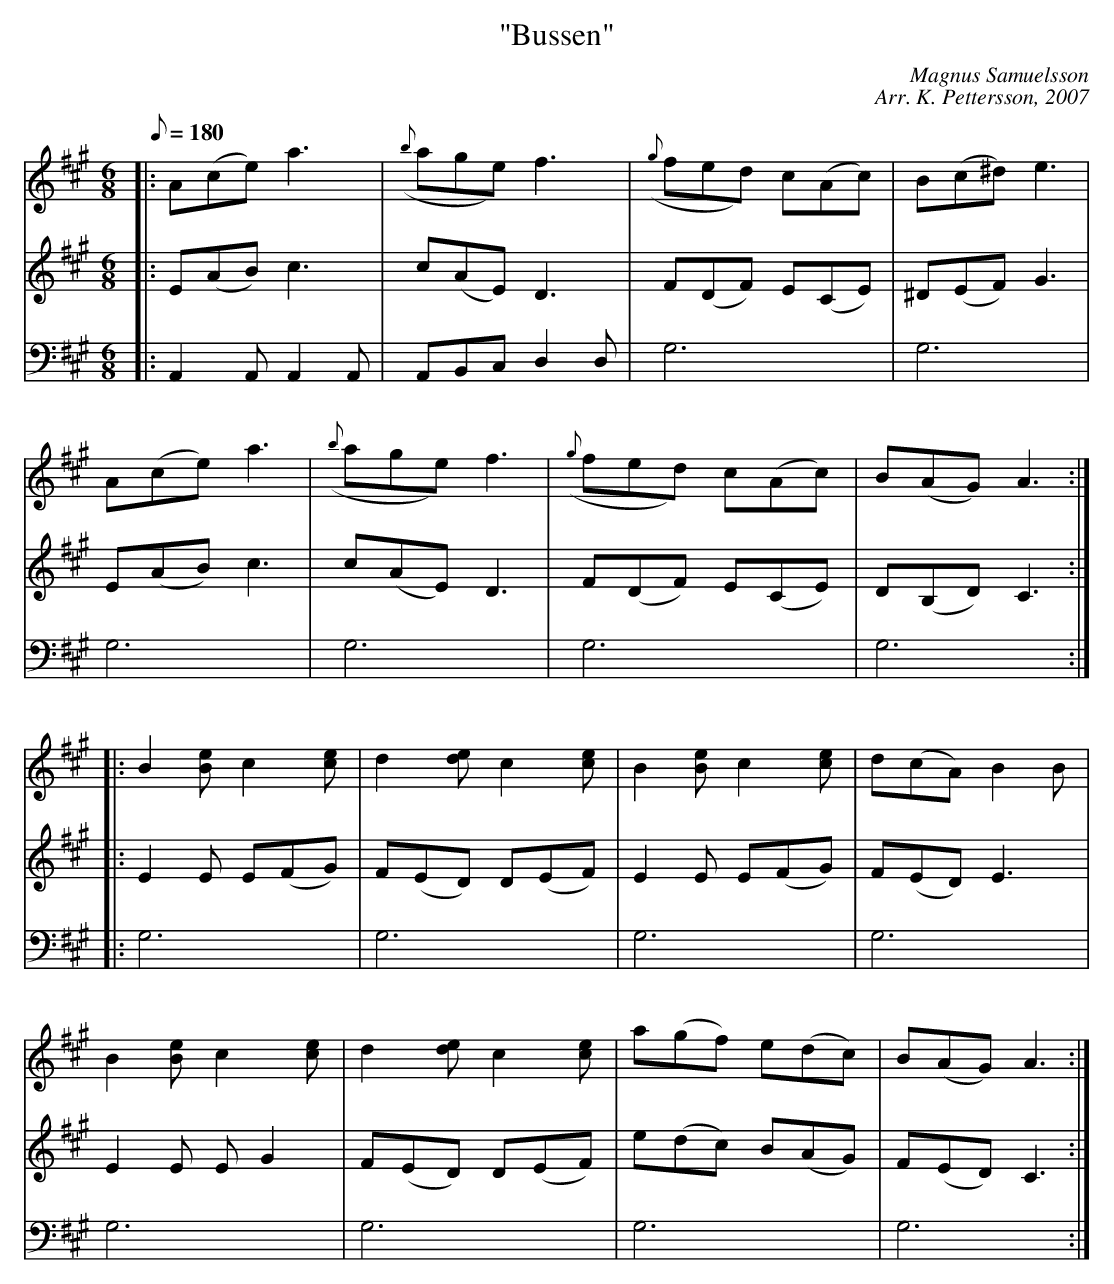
X:1
T: "Bussen"
C: Magnus Samuelsson
C: Arr. K. Pettersson, 2007
M: 6/8
L: 1/8
K: A
Q: 180
V:1
|: A(ce) a3 | ({b}age) f3 | ({g}fed) c(Ac) | B(c^d) e3 |
A(ce) a3 | ({b}age) f3 | ({g}fed) c(Ac) | B(AG) A3:|
|: B2[Be] c2[ce] | d2[de] c2[ce] | B2[Be] c2[ce] | d(cA) B2B |
B2[Be] c2[ce] | d2[de] c2[ce] | a(gf) e(dc) | B(AG) A3 :|
V:2
|: E(AB) c3 | c(AE) D3 | F(DF) E(CE) | ^D(EF) G3 |
E(AB) c3 | c(AE) D3 | F(DF) E(CE) | D(B,D) C3 :|
|: E2E E(FG) | F(ED) D(EF) | E2E E(FG) | F(ED) E3 |
E2E EG2 | F(ED) D(EF) | e(dc) B(AG) | F(ED) C3 :|
V:3
K: bass
|: A,,2A,, A,,2A,, | A,,B,,C, D,2D, | G,6| G,6 |
G,6 | G,6 | G,6| G,6 :|
|: G,6 | G,6 | G,6| G,6 |
G,6 | G,6 | G,6| G,6 :|
